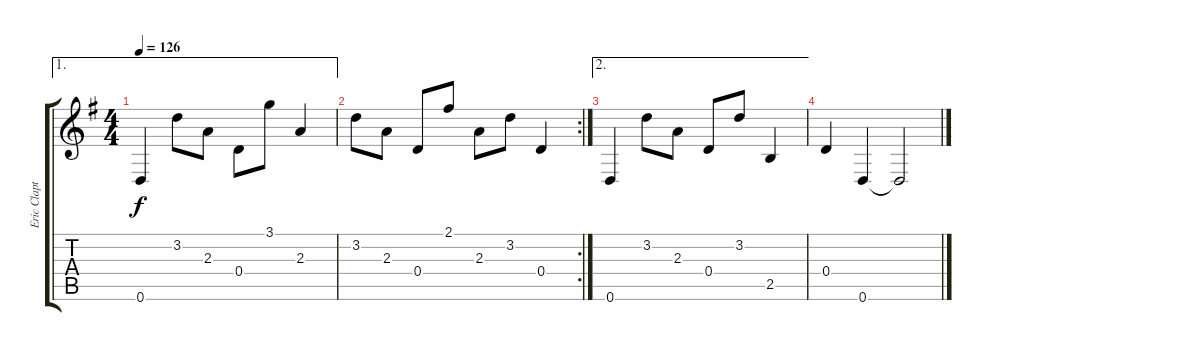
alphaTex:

\track ("Eric Clapton - Gtr.1" "Eric Clapt") {instrument acousticguitarnylon}
\staff {score tabs}
\tuning (E4 B3 G3 D3 A2 D2) {hide}
\ae 1
\ts (4 4)
\tempo 126
\clef g2
\ks g
0.6.4{dy f} 3.2.8 2.3.8 0.4.8 3.1.8 2.3.4 |
\rc 2
3.2.8 2.3.8 0.4.8 2.1.8 2.3.8 3.2.8 0.4.4 |
\ae 2
0.6.4 3.2.8 2.3.8 0.4.8 3.2.8 2.5.4 |
0.4.4 0.6.4 0.6{t}.2
